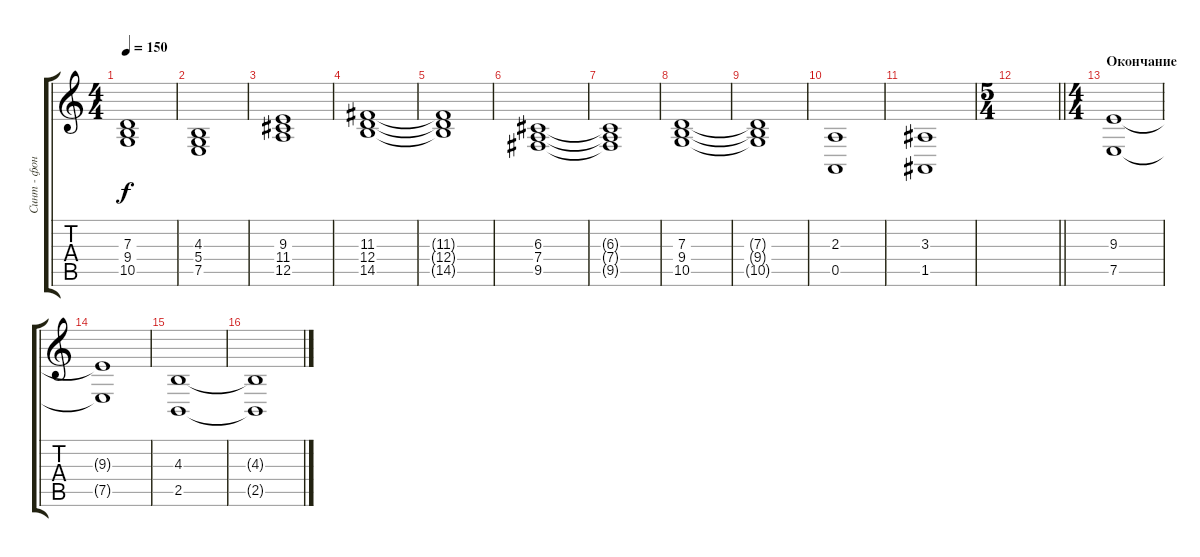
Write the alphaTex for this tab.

\track ("Синт - фон" "Синт - фон") {instrument stringensemble1}
\staff {score tabs}
\tuning (E4 B3 G3 D3 A2 E2) {hide}
\ts (4 4)
\tempo 150
\clef g2
\ks c
(7.3{t} 9.4{t} 10.5{t}).1{dy f} |
(4.3 5.4 7.5).1 |
(9.3 11.4 12.5).1 |
(11.3 12.4 14.5).1 |
(11.3{t} 12.4{t} 14.5{t}).1 |
(6.3 7.4 9.5).1 |
(6.3{t} 7.4{t} 9.5{t}).1 |
(7.3 9.4 10.5).1 |
(7.3{t} 9.4{t} 10.5{t}).1 |
(2.3 0.5).1 |
(3.3 1.5).1 |
\ts (5 4)
\barLineRight lightlight
|
\ts (4 4)
\section ("" "Окончание")
(9.3 7.5).1 |
(9.3{t} 7.5{t}).1 |
(4.3 2.5).1 |
(4.3{t} 2.5{t}).1
